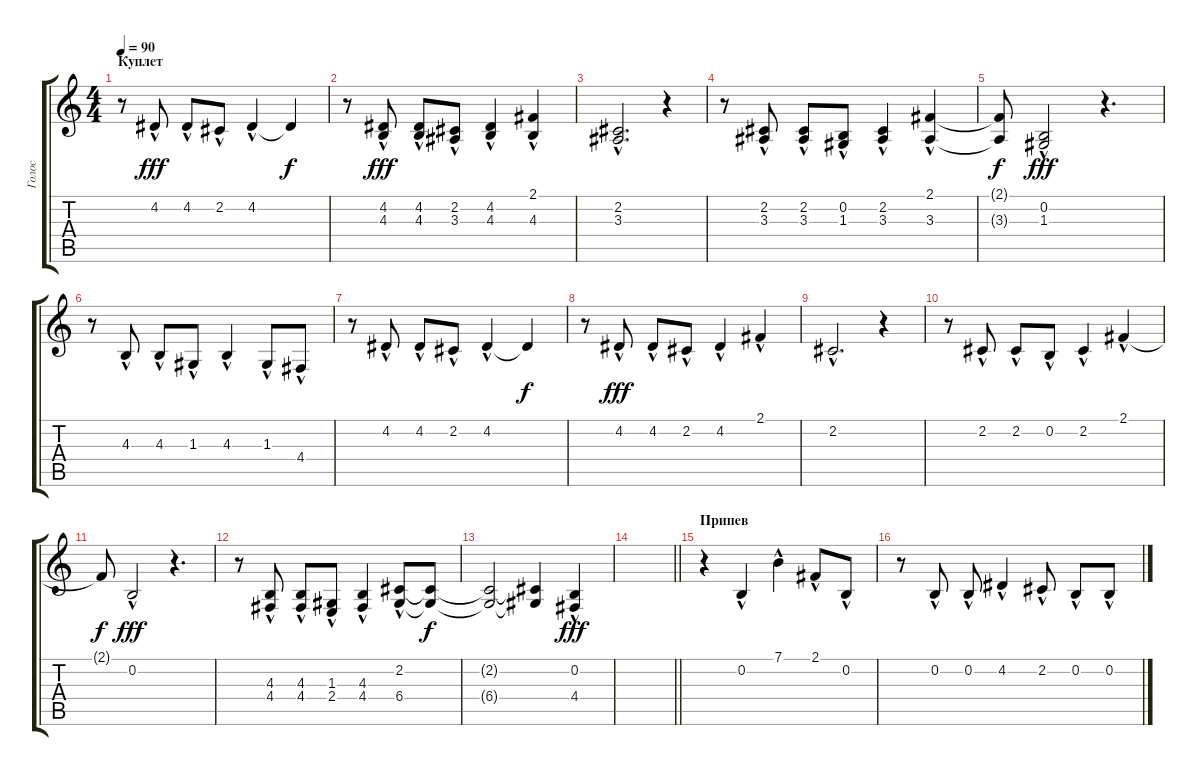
\track ("Голос" "Голос") {instrument altosax}
\staff {score tabs}
\tuning (E4 B3 G3 D3 A2 E2) {hide}
\ts (4 4)
\section ("" "Куплет")
\tempo 90
\clef g2
\ks c
r.8{dy f} 4.2{hac}.8{dy fff} 4.2{hac}.8 2.2{hac}.8 4.2{hac}.4 4.2{t}.4{dy f} |
r.8 (4.2{hac} 4.3{hac}).8{dy fff} (4.2{hac} 4.3{hac}).8 (2.2{hac} 3.3{hac}).8 (4.2{hac} 4.3{hac}).4 (2.1{hac} 4.3{hac}).4 |
(2.2{hac} 3.3{hac}).2{d} r.4 |
r.8 (2.2{hac} 3.3{hac}).8 (2.2{hac} 3.3{hac}).8 (0.2{hac} 1.3{hac}).8 (2.2{hac} 3.3{hac}).4 (2.1{hac} 3.3{hac}).4 |
(2.1{t} 3.3{t}).8{dy f} (0.2{hac} 1.3{hac}).2{dy fff} r.4{d} |
r.8 4.3{hac}.8 4.3{hac}.8 1.3{hac}.8 4.3{hac}.4 1.3{hac}.8 4.4{hac}.8 |
r.8 4.2{hac}.8 4.2{hac}.8 2.2{hac}.8 4.2{hac}.4 4.2{t}.4{dy f} |
r.8 4.2{hac}.8{dy fff} 4.2{hac}.8 2.2{hac}.8 4.2{hac}.4 2.1{hac}.4 |
2.2{hac}.2{d} r.4 |
r.8 2.2{hac}.8 2.2{hac}.8 0.2{hac}.8 2.2{hac}.4 2.1{hac}.4 |
2.1{t}.8{dy f} 0.2{hac}.2{dy fff} r.4{d} |
r.8 (4.3{hac} 4.4{hac}).8 (4.3{hac} 4.4{hac}).8 (1.3{hac} 2.4{hac}).8 (4.3{hac} 4.4{hac}).4 (2.2{hac} 6.4{hac}).8 (2.2{t} 6.4{t}).8{dy f} |
(2.2{t} 6.4{t}).2 (2.2{t} 6.4{t}).4 (0.2{hac} 4.4{hac}).4{dy fff} |
\barLineRight lightlight
|
\section ("" "Припев")
r.4 0.2{hac}.4 7.1{hac}.4 2.1{hac}.8 0.2{hac}.8 |
r.8 0.2{hac}.8 0.2{hac}.8 4.2{hac}.4 2.2{hac}.8 0.2{hac}.8 0.2{hac}.8
